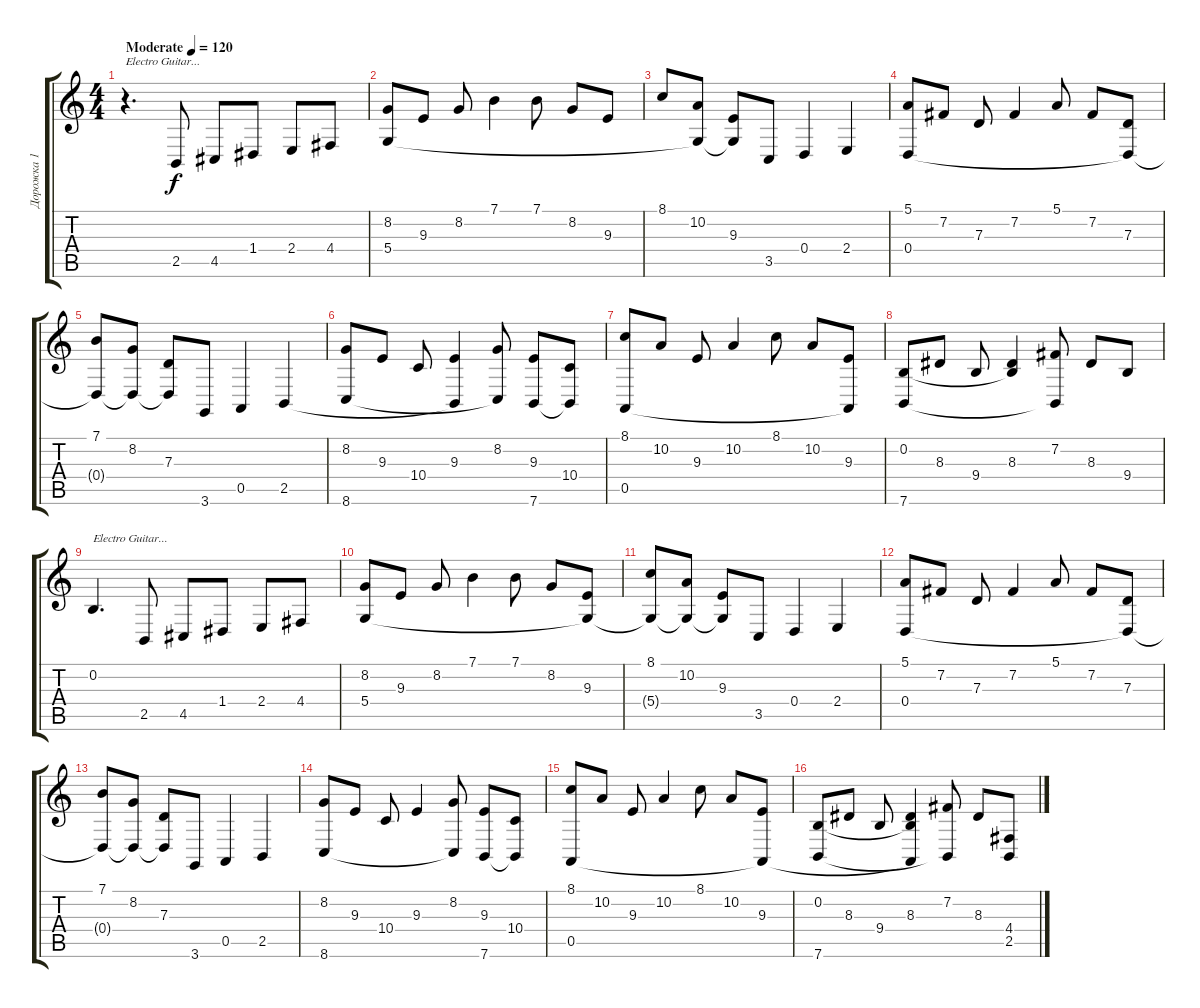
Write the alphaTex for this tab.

\track ("Дорожка 1" "Дорожка 1") {instrument acousticgrandpiano}
\staff {score tabs}
\tuning (E4 B3 G3 D3 A2 E2) {hide}
\ts (4 4)
\tempo (120 "Moderate")
\clef g2
\ks c
r.4{d txt "Electro Guitar..." dy f instrument acousticgrandpiano} 2.5.8 4.5.8 1.4.8 2.4.8 4.4.8 |
(8.2 5.4).8 9.3.8 8.2.8 7.1.4 7.1.8 8.2.8 9.3.8 |
8.1.8 (10.2 5.4{t}).8 (9.3 5.4{t}).8 3.5.8 0.4.4 2.4.4 |
(5.1 0.4).8 7.2.8 7.3.8 7.2.4 5.1.8 7.2.8 (7.3 0.4{t}).8 |
(7.1 0.4{t}).8 (8.2 0.4{t}).8 (7.3 0.4{t}).8 3.6.8 0.5.4 2.5.4 |
(8.2 8.6).8 9.3.8 10.4.8 (9.3 2.5{t}).4 (8.2 8.6{t}).8 (9.3 7.6).8 (10.4 7.6{t}).8 |
(8.1 0.5).8 10.2.8 9.3.8 10.2.4 8.1.8 10.2.8 (9.3 0.5{t}).8 |
(0.2 7.6).8 8.3.8 9.4.8 (0.2{t} 8.3).4 (7.2 7.6{t}).8 8.3.8 9.4.8 |
0.2.4{d txt "Electro Guitar..."} 2.5.8 4.5.8 1.4.8 2.4.8 4.4.8 |
(8.2 5.4).8 9.3.8 8.2.8 7.1.4 7.1.8 8.2.8 (9.3 5.4{t}).8 |
(8.1 5.4{t}).8 (10.2 5.4{t}).8 (9.3 5.4{t}).8 3.5.8 0.4.4 2.4.4 |
(5.1 0.4).8 7.2.8 7.3.8 7.2.4 5.1.8 7.2.8 (7.3 0.4{t}).8 |
(7.1 0.4{t}).8 (8.2 0.4{t}).8 (7.3 0.4{t}).8 3.6.8 0.5.4 2.5.4 |
(8.2 8.6).8 9.3.8 10.4.8 9.3.4 (8.2 8.6{t}).8 (9.3 7.6).8 (10.4 7.6{t}).8 |
(8.1 0.5).8 10.2.8 9.3.8 10.2.4 8.1.8 10.2.8 (9.3 0.5{t}).8 |
(0.2 7.6).8 8.3.8 9.4.8 (0.2{t} 8.3 0.5{t}).4 (7.2 7.6{t}).8 8.3.8 (4.4 2.5).8
